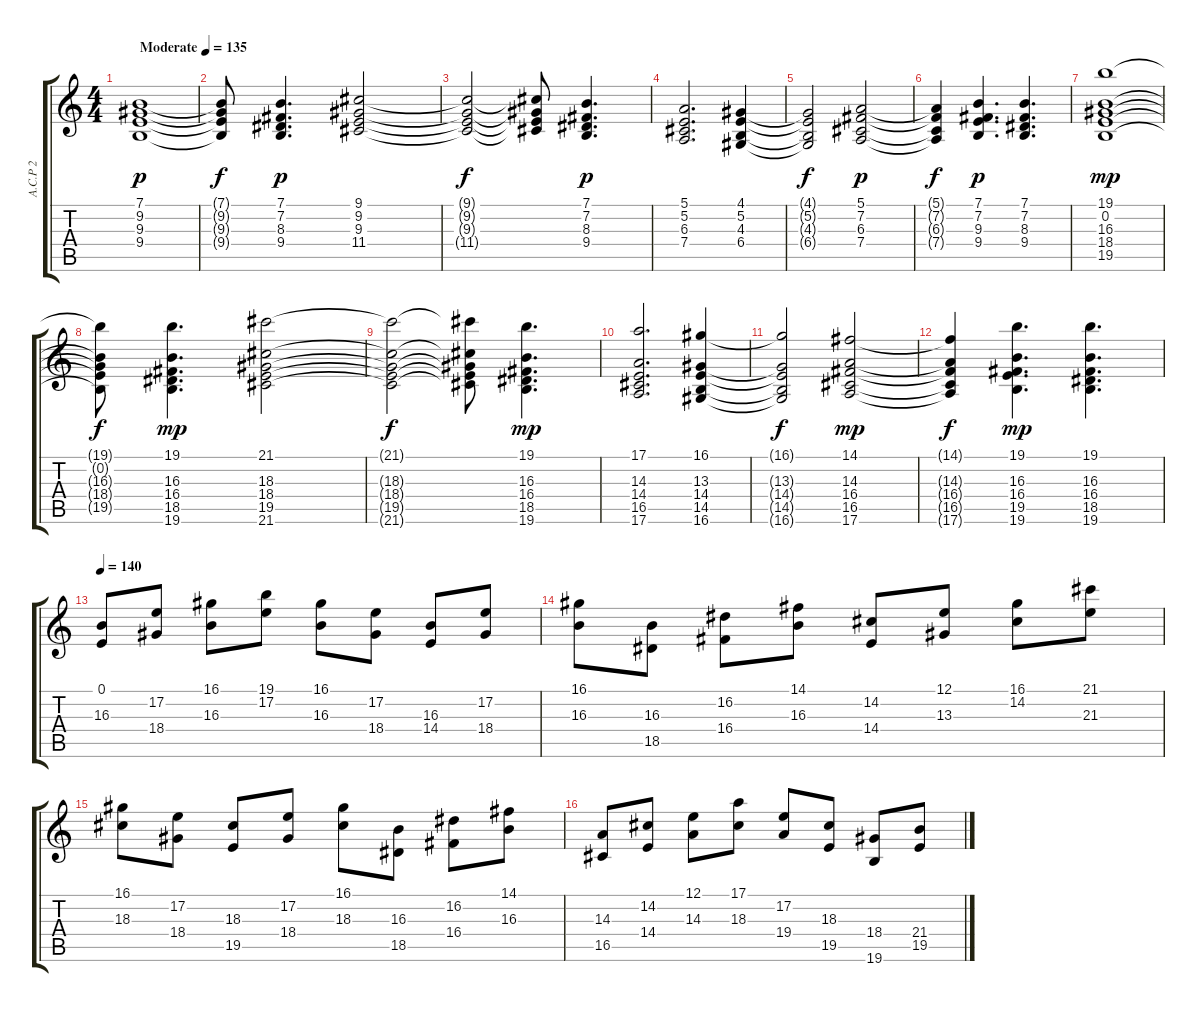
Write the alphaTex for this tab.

\track ("A.C.P 2" "A.C.P 2") {instrument acousticgrandpiano}
\staff {score tabs}
\tuning (E4 B3 G3 D3 A2 E2) {hide}
\ts (4 4)
\tempo (135 "Moderate")
\clef g2
\ks c
(7.1 9.2 9.3 9.4).1{dy p instrument acousticgrandpiano} |
(7.1{t} 9.2{t} 9.3{t} 9.4{t}).8{dy f} (7.1 7.2 8.3 9.4).4{d dy p} (9.1 9.2 9.3 11.4).2 |
(9.1{t} 9.2{t} 9.3{t} 11.4{t}).2{dy f} (9.1{t} 9.2{t} 9.3{t} 11.4{t}).8 (7.1 7.2 8.3 9.4).4{d dy p} |
(5.1 5.2 6.3 7.4).2{d} (4.1 5.2 4.3 6.4).4 |
(4.1{t} 5.2{t} 4.3{t} 6.4{t}).2{dy f} (5.1 7.2 6.3 7.4).2{dy p} |
(5.1{t} 7.2{t} 6.3{t} 7.4{t}).4{dy f} (7.1 7.2 9.3 9.4).4{d dy p} (7.1 7.2 8.3 9.4).4{d} |
(19.1 0.2 16.3 18.4 19.5).1{dy mp} |
(19.1{t} 0.2{t} 16.3{t} 18.4{t} 19.5{t}).8{dy f} (19.1 16.3 16.4 18.5 19.6).4{d dy mp} (21.1 18.3 18.4 19.5 21.6).2 |
(21.1{t} 18.3{t} 18.4{t} 19.5{t} 21.6{t}).2{dy f} (21.1{t} 18.3{t} 18.4{t} 19.5{t} 21.6{t}).8 (19.1 16.3 16.4 18.5 19.6).4{d dy mp} |
(17.1 14.3 14.4 16.5 17.6).2{d} (16.1 13.3 14.4 14.5 16.6).4 |
(16.1{t} 13.3{t} 14.4{t} 14.5{t} 16.6{t}).2{dy f} (14.1 14.3 16.4 16.5 17.6).2{dy mp} |
(14.1{t} 14.3{t} 16.4{t} 16.5{t} 17.6{t}).4{dy f} (19.1 16.3 16.4 19.5 19.6).4{d dy mp} (19.1 16.3 16.4 18.5 19.6).4{d} |
\tempo 140
(0.1 16.3).8 (17.2 18.4).8 (16.1 16.3).8 (19.1 17.2).8 (16.1 16.3).8 (17.2 18.4).8 (16.3 14.4).8 (17.2 18.4).8 |
(16.1 16.3).8 (16.3 18.5).8 (16.2 16.4).8 (14.1 16.3).8 (14.2 14.4).8 (12.1 13.3).8 (16.1 14.2).8 (21.1 21.3).8 |
(16.1 18.3).8 (17.2 18.4).8 (18.3 19.5).8 (17.2 18.4).8 (16.1 18.3).8 (16.3 18.5).8 (16.2 16.4).8 (14.1 16.3).8 |
(14.3 16.5).8 (14.2 14.4).8 (12.1 14.3).8 (17.1 18.3).8 (17.2 19.4).8 (18.3 19.5).8 (18.4 19.6).8 (21.4 19.5).8
